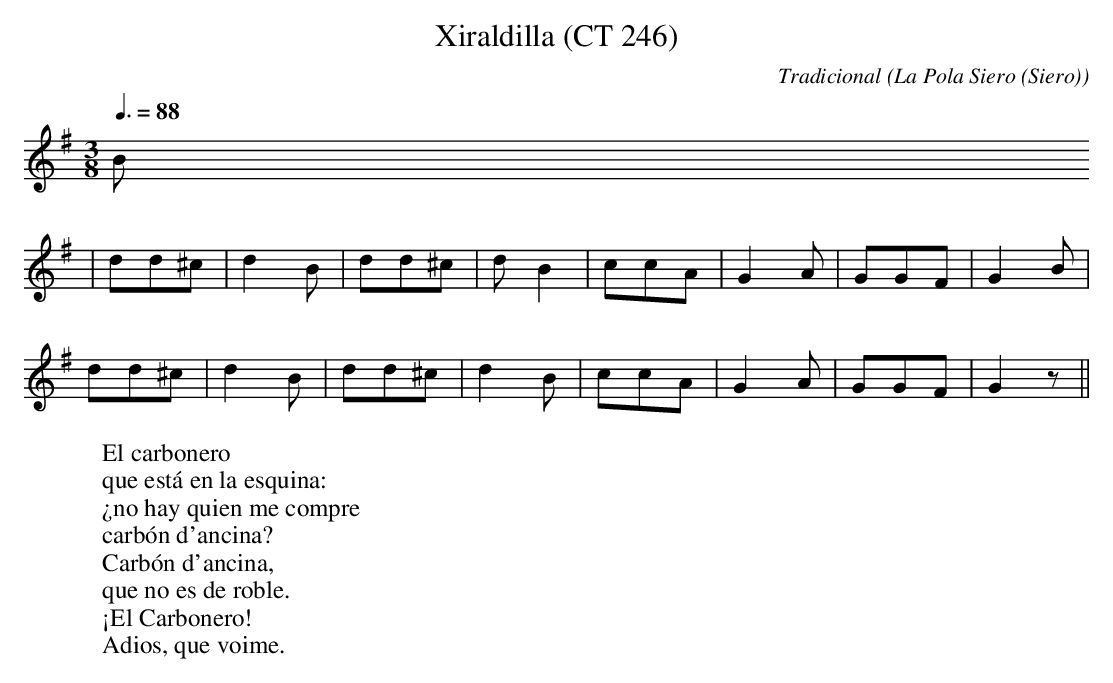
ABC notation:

X:1
T:Xiraldilla (CT 246)
C:Tradicional
O:La Pola Siero (Siero)
M:3/8
L:1/8
Q:3/8=88
K:G
B
|dd^c|d2 B|dd^c|d B2|ccA|G2 A|GGF|G2 B|
dd^c|d2 B|dd^c|d2 B|ccA|G2 A|GGF|G2 z||
W:El carbonero
W:que está en la esquina:
W:¿no hay quien me compre
W:carbón d'ancina?
W:Carbón d'ancina,
W:que no es de roble.
W:¡El Carbonero!
W:Adios, que voime.
W:
